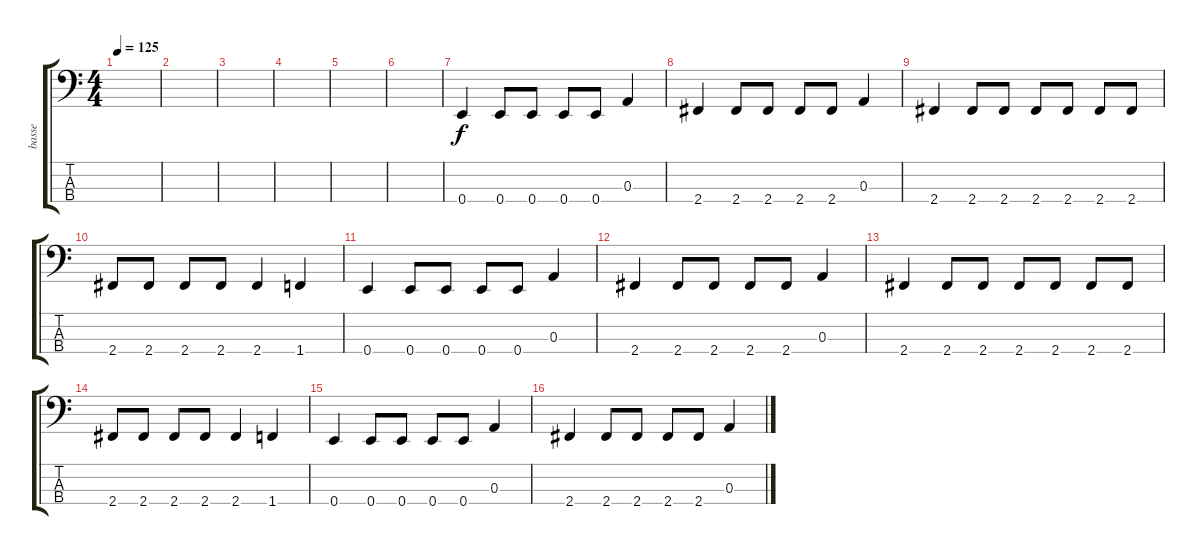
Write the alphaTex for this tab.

\track ("basse" "basse") {instrument electricbasspick}
\staff {score tabs}
\tuning (G2 D2 A1 E1) {hide}
\ts (4 4)
\tempo 125
\clef f4
\ks c
|
|
|
|
|
|
0.4.4 0.4.8 0.4.8 0.4.8 0.4.8 0.3.4 |
2.4.4 2.4.8 2.4.8 2.4.8 2.4.8 0.3.4 |
2.4.4 2.4.8 2.4.8 2.4.8 2.4.8 2.4.8 2.4.8 |
2.4.8 2.4.8 2.4.8 2.4.8 2.4.4 1.4.4 |
0.4.4 0.4.8 0.4.8 0.4.8 0.4.8 0.3.4 |
2.4.4 2.4.8 2.4.8 2.4.8 2.4.8 0.3.4 |
2.4.4 2.4.8 2.4.8 2.4.8 2.4.8 2.4.8 2.4.8 |
2.4.8 2.4.8 2.4.8 2.4.8 2.4.4 1.4.4 |
0.4.4 0.4.8 0.4.8 0.4.8 0.4.8 0.3.4 |
2.4.4 2.4.8 2.4.8 2.4.8 2.4.8 0.3.4
